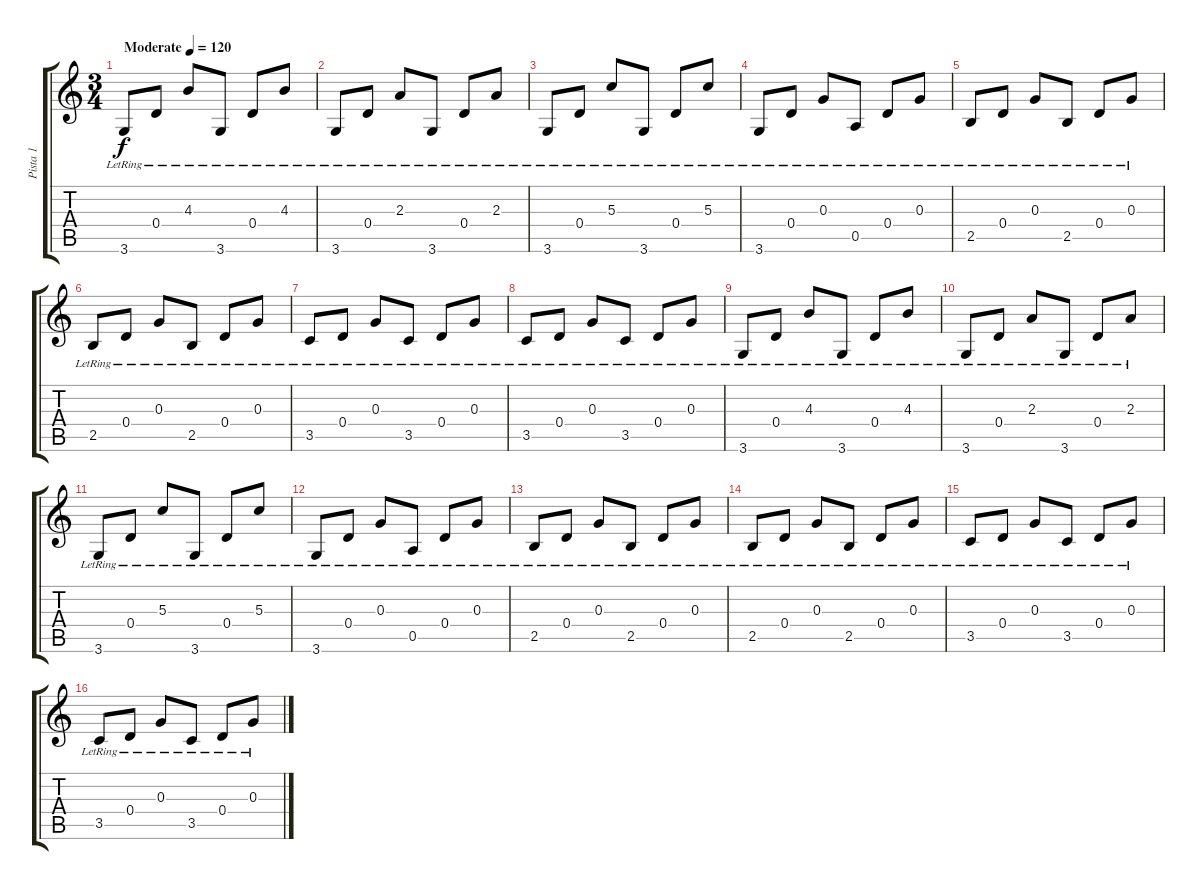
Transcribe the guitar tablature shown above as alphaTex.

\track ("Pista 1" "Pista 1") {instrument acousticguitarsteel}
\staff {score tabs}
\tuning (E4 B3 G3 D3 A2 E2) {hide}
\ts (3 4)
\tempo (120 "Moderate")
\clef g2
\ks c
3.6{lr}.8{dy f instrument acousticguitarsteel} 0.4{lr}.8 4.3{lr}.8 3.6{lr}.8 0.4{lr}.8 4.3{lr}.8 |
3.6{lr}.8 0.4{lr}.8 2.3{lr}.8 3.6{lr}.8 0.4{lr}.8 2.3{lr}.8 |
3.6{lr}.8 0.4{lr}.8 5.3{lr}.8 3.6{lr}.8 0.4{lr}.8 5.3{lr}.8 |
3.6{lr}.8 0.4{lr}.8 0.3{lr}.8 0.5{lr}.8 0.4{lr}.8 0.3{lr}.8 |
2.5{lr}.8 0.4{lr}.8 0.3{lr}.8 2.5{lr}.8 0.4{lr}.8 0.3{lr}.8 |
2.5{lr}.8 0.4{lr}.8 0.3{lr}.8 2.5{lr}.8 0.4{lr}.8 0.3{lr}.8 |
3.5{lr}.8 0.4{lr}.8 0.3{lr}.8 3.5{lr}.8 0.4{lr}.8 0.3{lr}.8 |
3.5{lr}.8 0.4{lr}.8 0.3{lr}.8 3.5{lr}.8 0.4{lr}.8 0.3{lr}.8 |
3.6{lr}.8 0.4{lr}.8 4.3{lr}.8 3.6{lr}.8 0.4{lr}.8 4.3{lr}.8 |
3.6{lr}.8 0.4{lr}.8 2.3{lr}.8 3.6{lr}.8 0.4{lr}.8 2.3{lr}.8 |
3.6{lr}.8 0.4{lr}.8 5.3{lr}.8 3.6{lr}.8 0.4{lr}.8 5.3{lr}.8 |
3.6{lr}.8 0.4{lr}.8 0.3{lr}.8 0.5{lr}.8 0.4{lr}.8 0.3{lr}.8 |
2.5{lr}.8 0.4{lr}.8 0.3{lr}.8 2.5{lr}.8 0.4{lr}.8 0.3{lr}.8 |
2.5{lr}.8 0.4{lr}.8 0.3{lr}.8 2.5{lr}.8 0.4{lr}.8 0.3{lr}.8 |
3.5{lr}.8 0.4{lr}.8 0.3{lr}.8 3.5{lr}.8 0.4{lr}.8 0.3{lr}.8 |
3.5{lr}.8 0.4{lr}.8 0.3{lr}.8 3.5{lr}.8 0.4{lr}.8 0.3{lr}.8
